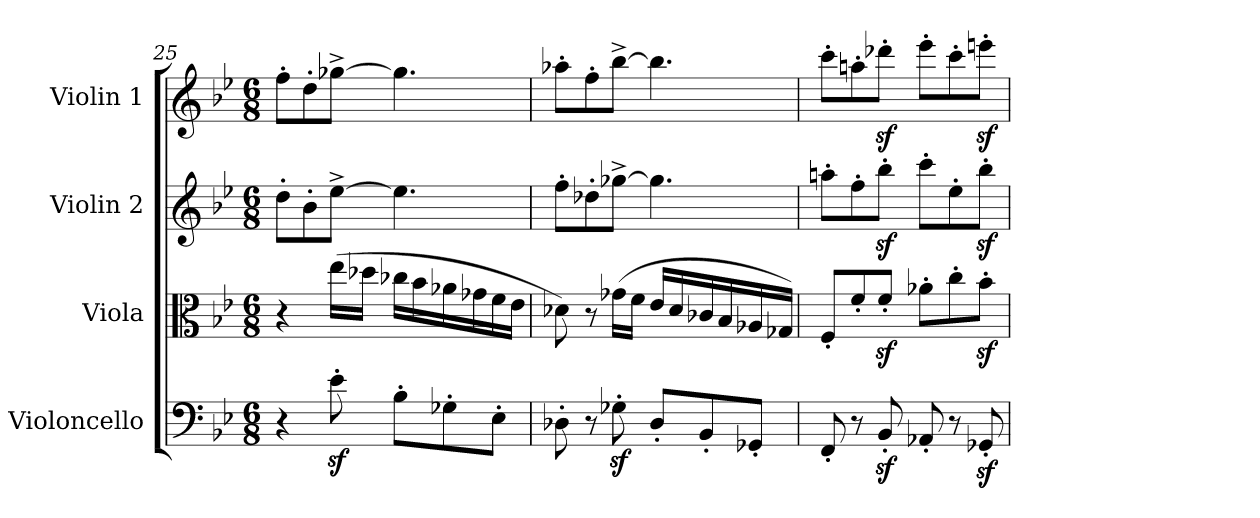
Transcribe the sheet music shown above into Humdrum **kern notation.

**kern	**kern	**kern	**kern
*part4	*part3	*part2	*part1
*staff4	*staff3	*staff2	*staff1
*I"Violoncello	*I"Viola	*I"Violin 2	*I"Violin 1
*I'Vc	*I'Vla	*I'Vln	*I'Vln
*clefF4	*clefC3	*clefG2	*clefG2
*k[b-e-]	*k[b-e-]	*k[b-e-]	*k[b-e-]
*M6/8	*M6/8	*M6/8	*M6/8
=25	=25	=25	=25
4r	4r	8dd'\L	8ff'\L
.	.	8b-'\	8dd'\
8e-z<'\	(16ee-\LL	[8ee-^\J	[8gg-X^\J
.	16dd-X\JJ	.	.
8B-'\L	16cc-X\LL	4.ee-\]	4.gg-\]
.	16b-\	.	.
8G-X'\	16a-X\	.	.
.	16g-X\	.	.
8E-'\J	16f\	.	.
.	16e-\JJ	.	.
=26	=26	=26	=26
8D-X'\	8d-X\)	8ff'\L	8aa-X'\L
8r	8r	8dd-X'\	8ff'\
8G-Xz<'\	(16g-X\LL	[8gg-X^\J	[8bb-^\J
.	16f\JJ	.	.
8D-'/L	16e-/LL	4.gg-\]	4.bb-\]
.	16d-/	.	.
8BB-'/	16c-X/	.	.
.	16B-/	.	.
8GG-X'/J	16A-X/	.	.
.	16G-X/JJ)	.	.
=27	=27	=27	=27
8FF'/	8F'/L	8aan'\L	8ccc'\L
8r	8f'/	8ff'\	8aan'\
8BB-z<'/	8fz<'/J	8bb-z<'\J	8ddd-Xz<'\J
8AA-X'/	8a-X'\L	8ccc'\L	8eee-'\L
8r	8cc'\	8ee-'\	8ccc'\
8GG-Xz<'/	8b-z<'\J	8bb-z<'\J	8eeenz<'\J
=	=	=	=
*-	*-	*-	*-
